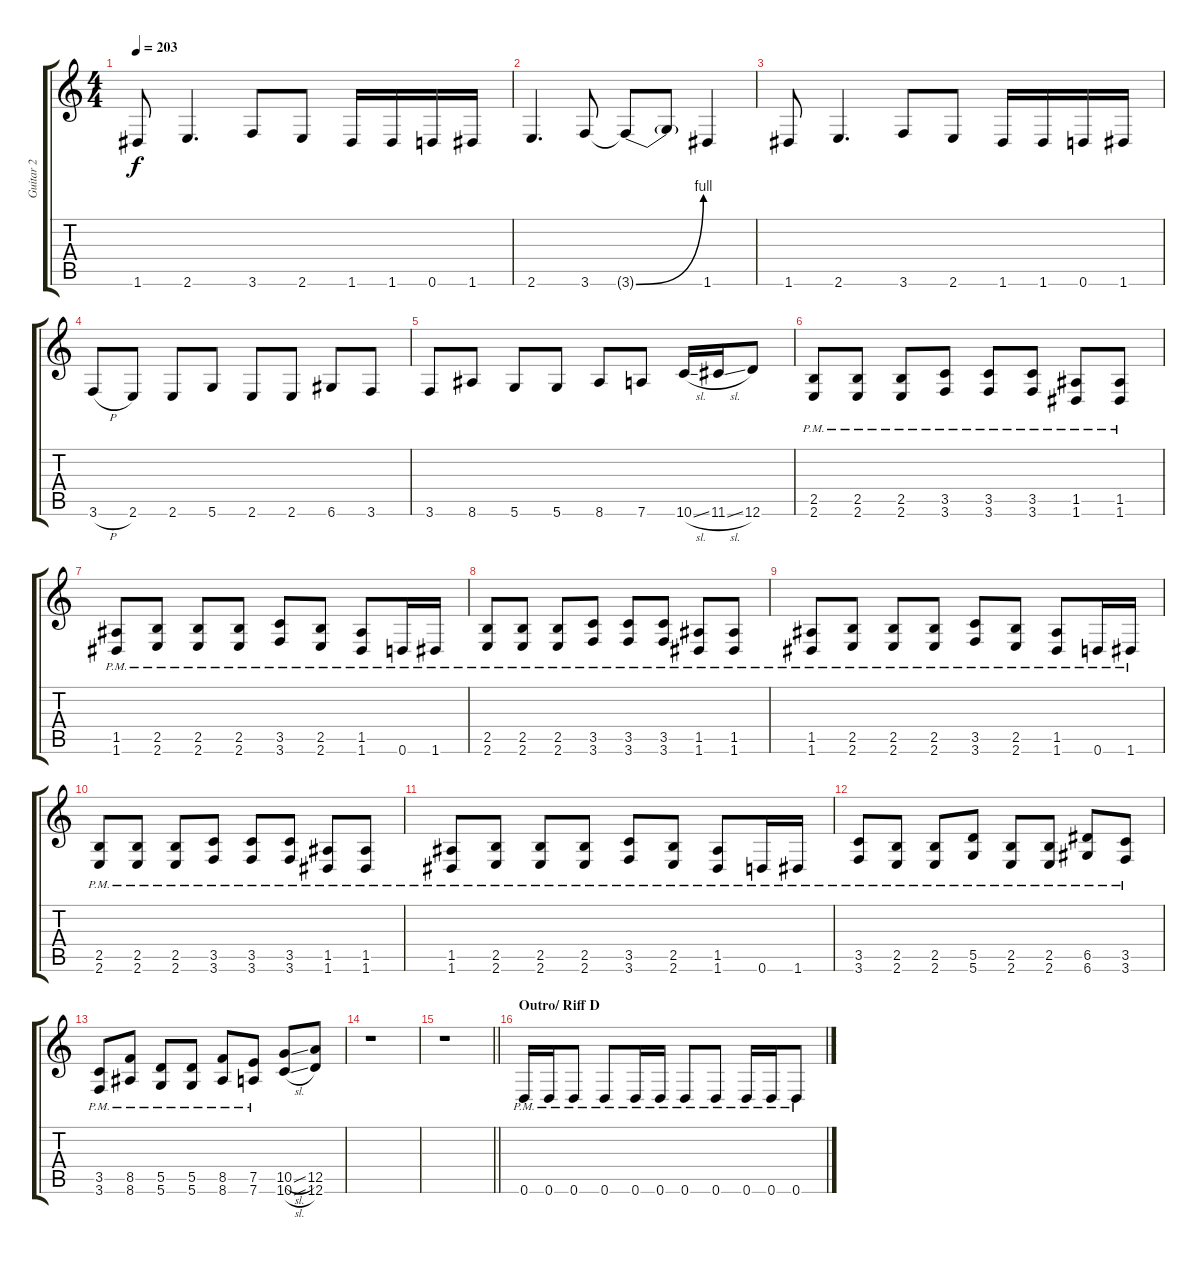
\track ("Guitar 2" "Guitar 2") {instrument distortionguitar}
\staff {score tabs}
\tuning (E4 B3 G3 D3 A2 D2) {hide}
\ts (4 4)
\tempo 203
\clef g2
\ks c
1.6.8{dy f} 2.6.4{d} 3.6.8 2.6.8 1.6.16 1.6.16 0.6.16 1.6.16 |
2.6.4{d} 3.6.8 3.6{be (bend 0 0 60 4) t}.8 3.6{t}.8 1.6.4 |
1.6.8 2.6.4{d} 3.6.8 2.6.8 1.6.16 1.6.16 0.6.16 1.6.16 |
3.6{h}.8 2.6.8 2.6.8 5.6.8 2.6.8 2.6.8 6.6.8 3.6.8 |
3.6.8 8.6.8 5.6.8 5.6.8 8.6.8 7.6.8 10.6{sl}.16 11.6{sl}.16 12.6.8 |
(2.5{pm} 2.6{pm}).8 (2.5{pm} 2.6{pm}).8 (2.5{pm} 2.6{pm}).8 (3.5{pm} 3.6{pm}).8 (3.5{pm} 3.6{pm}).8 (3.5{pm} 3.6{pm}).8 (1.5{pm} 1.6{pm}).8 (1.5{pm} 1.6{pm}).8 |
(1.5{pm} 1.6{pm}).8 (2.5{pm} 2.6{pm}).8 (2.5{pm} 2.6{pm}).8 (2.5{pm} 2.6{pm}).8 (3.5{pm} 3.6{pm}).8 (2.5{pm} 2.6{pm}).8 (1.5{pm} 1.6{pm}).8 0.6{pm}.16 1.6{pm}.16 |
(2.5{pm} 2.6{pm}).8 (2.5{pm} 2.6{pm}).8 (2.5{pm} 2.6{pm}).8 (3.5{pm} 3.6{pm}).8 (3.5{pm} 3.6{pm}).8 (3.5{pm} 3.6{pm}).8 (1.5{pm} 1.6{pm}).8 (1.5{pm} 1.6{pm}).8 |
(1.5{pm} 1.6{pm}).8 (2.5{pm} 2.6{pm}).8 (2.5{pm} 2.6{pm}).8 (2.5{pm} 2.6{pm}).8 (3.5{pm} 3.6{pm}).8 (2.5{pm} 2.6{pm}).8 (1.5{pm} 1.6{pm}).8 0.6{pm}.16 1.6{pm}.16 |
(2.5{pm} 2.6{pm}).8 (2.5{pm} 2.6{pm}).8 (2.5{pm} 2.6{pm}).8 (3.5{pm} 3.6{pm}).8 (3.5{pm} 3.6{pm}).8 (3.5{pm} 3.6{pm}).8 (1.5{pm} 1.6{pm}).8 (1.5{pm} 1.6{pm}).8 |
(1.5{pm} 1.6{pm}).8 (2.5{pm} 2.6{pm}).8 (2.5{pm} 2.6{pm}).8 (2.5{pm} 2.6{pm}).8 (3.5{pm} 3.6{pm}).8 (2.5{pm} 2.6{pm}).8 (1.5{pm} 1.6{pm}).8 0.6{pm}.16 1.6{pm}.16 |
(3.5{pm} 3.6{pm}).8 (2.5{pm} 2.6{pm}).8 (2.5{pm} 2.6{pm}).8 (5.5{pm} 5.6{pm}).8 (2.5{pm} 2.6{pm}).8 (2.5{pm} 2.6{pm}).8 (6.5{pm} 6.6{pm}).8 (3.5{pm} 3.6{pm}).8 |
(3.5{pm} 3.6{pm}).8 (8.5{pm} 8.6{pm}).8 (5.5{pm} 5.6{pm}).8 (5.5{pm} 5.6{pm}).8 (8.5{pm} 8.6{pm}).8 (7.5{pm} 7.6{pm}).8 (10.5{sl} 10.6{sl}).8 (12.5 12.6).8 |
r.1 |
\barLineRight lightlight
r.1 |
\section ("" "Outro/ Riff D")
0.6{pm}.16 0.6{pm}.16 0.6{pm}.8 0.6{pm}.8 0.6{pm}.16 0.6{pm}.16 0.6{pm}.8 0.6{pm}.8 0.6{pm}.16 0.6{pm}.16 0.6{pm}.8
